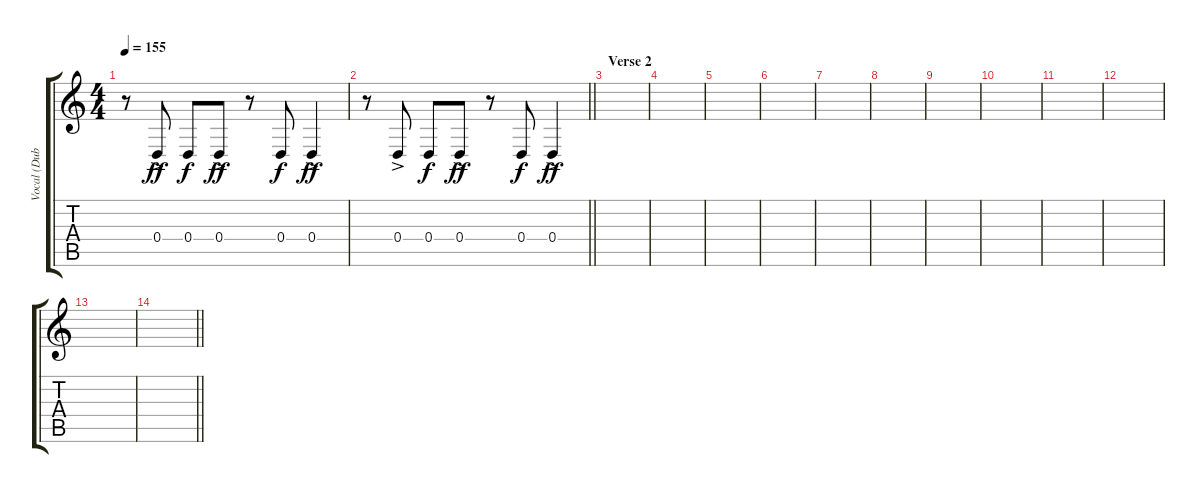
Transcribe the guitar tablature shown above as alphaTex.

\track ("Vocal (Dub + back vocals)" "Vocal (Dub") {instrument trumpet}
\staff {score tabs}
\tuning (E4 B3 G3 D3 A2 E2) {hide}
\ts (4 4)
\tempo 155
\clef g2
\ks c
r.8{dy ff} 0.4{ac}.8 0.4.8{dy f} 0.4{ac}.8{dy ff} r.8 0.4.8{dy f} 0.4{ac}.4{dy ff} |
\barLineRight lightlight
r.8 0.4{ac}.8 0.4.8{dy f} 0.4{ac}.8{dy ff} r.8 0.4.8{dy f} 0.4{ac}.4{dy ff} |
\section ("" "Verse 2")
|
|
|
|
|
|
|
|
|
|
|
\barLineRight lightlight
